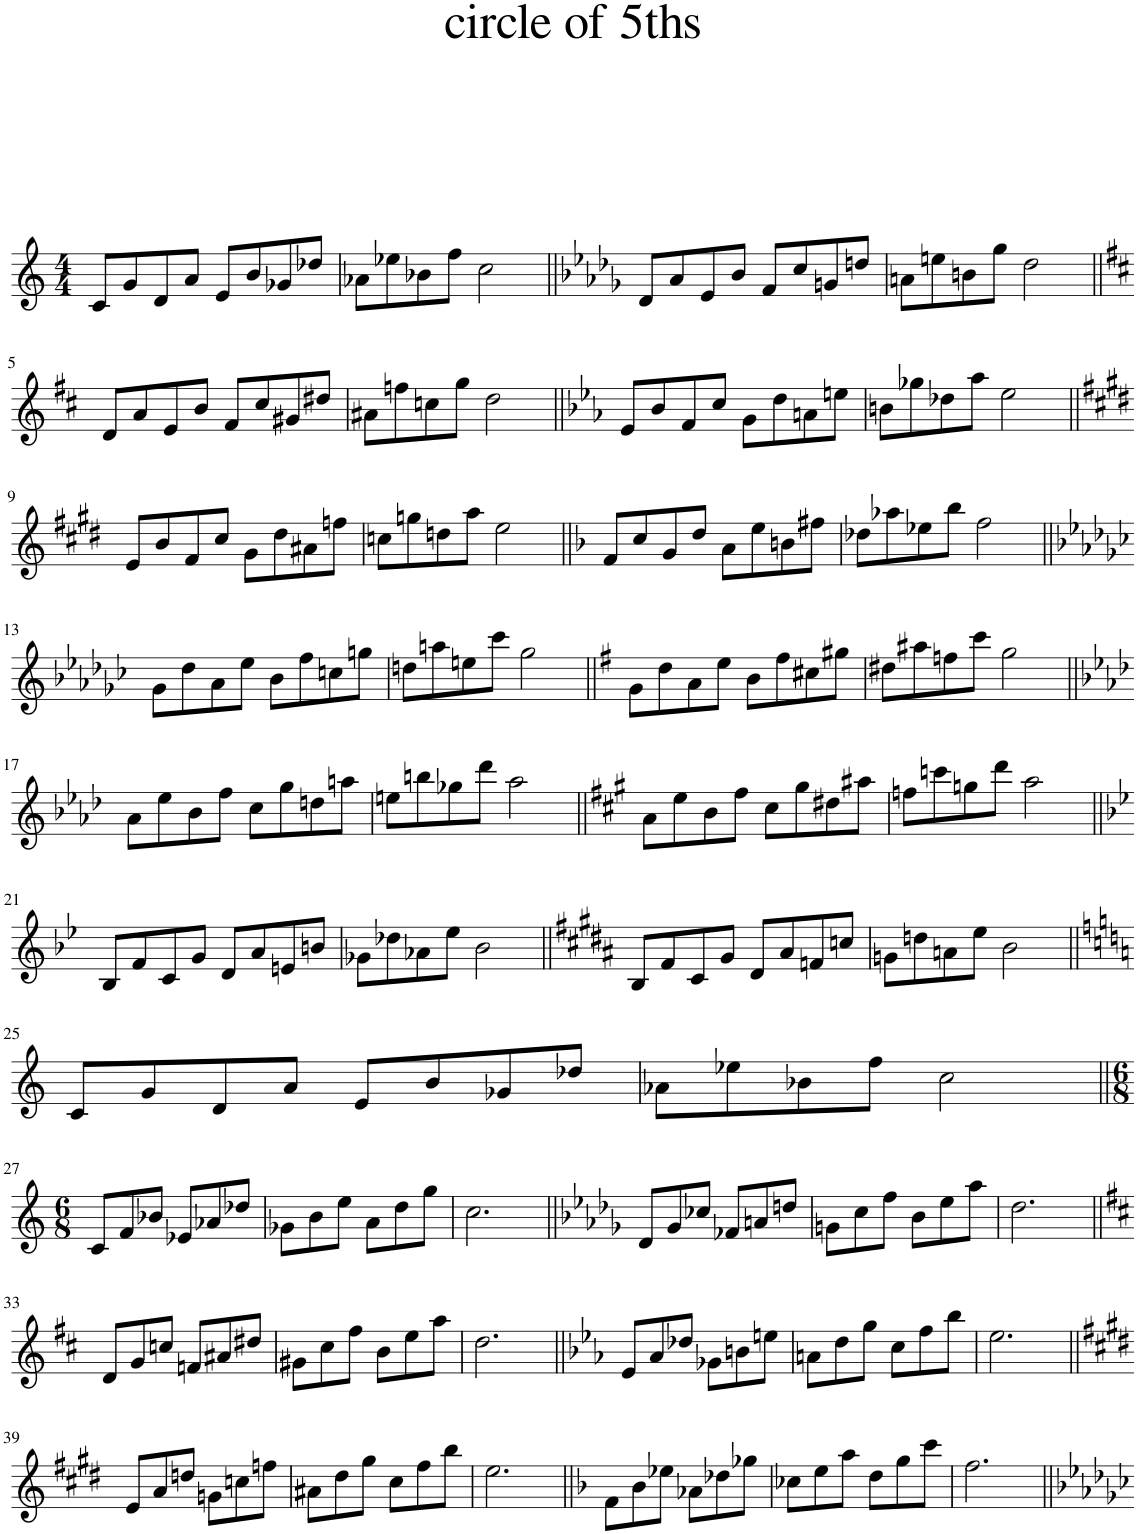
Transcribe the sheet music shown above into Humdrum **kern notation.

**kern
*part1
*staff1
*I"Oboe
*I'Ob.
*clefG2
*k[]
*M4/4
=1
8c/L
8g/
8d/
8a/J
8e/L
8b/
8g-X/
8dd-X/J
=2
8a-X\L
8ee-X\
8b-X\
8ff\J
2cc\
=3||
*k[b-e-a-d-g-]
8d-/L
8a-/
8e-/
8b-/J
8f/L
8cc/
8gn/
8ddn/J
=4
8an\L
8een\
8bn\
8gg-\J
2dd-\
!!LO:LB:g=z
=5||
*k[f#c#]
8d/L
8a/
8e/
8b/J
8f#/L
8cc#/
8g#X/
8dd#X/J
=6
8a#X\L
8ffn\
8ccn\
8gg\J
2dd\
=7||
*k[b-e-a-]
8e-/L
8b-/
8f/
8cc/J
8g\L
8dd\
8an\
8een\J
=8
8bn\L
8gg-X\
8dd-X\
8aa-\J
2ee-\
!!LO:LB:g=z
=9||
*k[f#c#g#d#]
8e/L
8b/
8f#/
8cc#/J
8g#\L
8dd#\
8a#X\
8ffn\J
=10
8ccn\L
8ggn\
8ddn\
8aa\J
2ee\
=11||
*k[b-]
8f/L
8cc/
8g/
8dd/J
8a\L
8ee\
8bn\
8ff#X\J
=12
8dd-X\L
8aa-X\
8ee-X\
8bb-\J
2ff\
!!LO:LB:g=z
=13||
*k[b-e-a-d-g-c-]
8g-\L
8dd-\
8a-\
8ee-\J
8b-\L
8ff\
8ccn\
8ggn\J
=14
8ddn\L
8aan\
8een\
8ccc-\J
2gg-\
=15||
*k[f#]
8g\L
8dd\
8a\
8ee\J
8b\L
8ff#\
8cc#X\
8gg#X\J
=16
8dd#X\L
8aa#X\
8ffn\
8ccc\J
2gg\
!!LO:LB:g=z
=17||
*k[b-e-a-d-]
8a-\L
8ee-\
8b-\
8ff\J
8cc\L
8gg\
8ddn\
8aan\J
=18
8een\L
8bbn\
8gg-X\
8ddd-\J
2aa-\
=19||
*k[f#c#g#]
8a\L
8ee\
8b\
8ff#\J
8cc#\L
8gg#\
8dd#X\
8aa#X\J
=20
8ffn\L
8cccn\
8ggn\
8ddd\J
2aa\
!!LO:LB:g=z
=21||
*k[b-e-]
8B-/L
8f/
8c/
8g/J
8d/L
8a/
8en/
8bn/J
=22
8g-X\L
8dd-X\
8a-X\
8ee-\J
2b-\
=23||
*k[f#c#g#d#a#]
8B/L
8f#/
8c#/
8g#/J
8d#/L
8a#/
8fn/
8ccn/J
=24
8gn\L
8ddn\
8an\
8ee\J
2b\
!!LO:LB:g=z
=25||
*k[]
8c/L
8g/
8d/
8a/J
8e/L
8b/
8g-X/
8dd-X/J
=26
8a-X\L
8ee-X\
8b-X\
8ff\J
2cc\
!!LO:LB:g=z
=27||
*M6/8
8c/L
8f/
8b-X/J
8e-X/L
8a-X/
8dd-X/J
=28
8g-X\L
8b\
8ee\J
8a\L
8dd\
8gg\J
=29
2.cc\
=30||
*k[b-e-a-d-g-]
8d-/L
8g-/
8cc-X/J
8f-X/L
8an/
8ddn/J
=31
8gn\L
8cc\
8ff\J
8b-\L
8ee-\
8aa-\J
=32
2.dd-\
!!LO:LB:g=z
=33||
*k[f#c#]
8d/L
8g/
8ccn/J
8fn/L
8a#X/
8dd#X/J
=34
8g#X\L
8cc#\
8ff#\J
8b\L
8ee\
8aa\J
=35
2.dd\
=36||
*k[b-e-a-]
8e-/L
8a-/
8dd-X/J
8g-X\L
8bn\
8een\J
=37
8an\L
8dd\
8gg\J
8cc\L
8ff\
8bb-\J
=38
2.ee-\
!!LO:LB:g=z
=39||
*k[f#c#g#d#]
8e/L
8a/
8ddn/J
8gn\L
8ccn\
8ffn\J
=40
8a#X\L
8dd#\
8gg#\J
8cc#\L
8ff#\
8bb\J
=41
2.ee\
=42||
*k[b-]
8f\L
8b-\
8ee-X\J
8a-X\L
8dd-X\
8gg-X\J
=43
8cc-X\L
8ee\
8aa\J
8dd\L
8gg\
8ccc\J
=44
2.ff\
=||
*-
